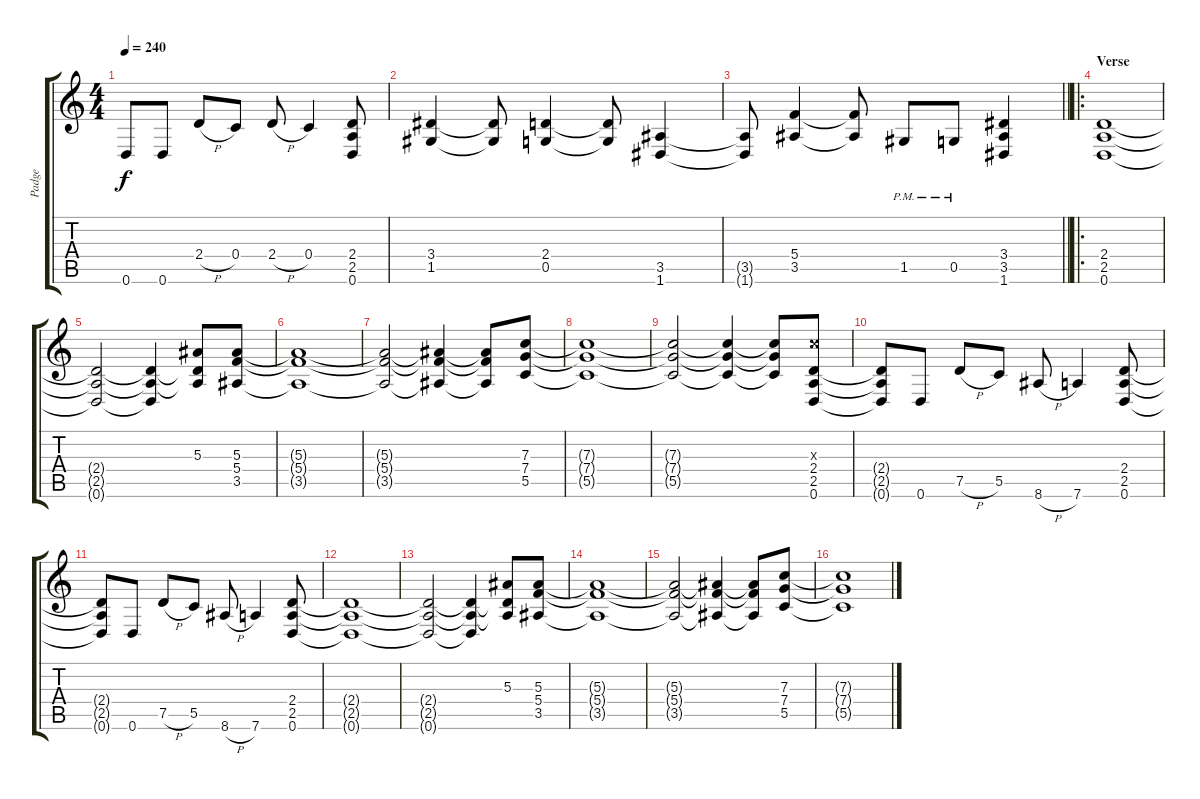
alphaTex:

\track ("Padge" "Padge") {instrument distortionguitar}
\staff {score tabs}
\tuning (D4 A3 F3 C3 G2 D2) {hide}
\ts (4 4)
\tempo 240
\clef g2
\ks c
0.6{t}.8{dy f} 0.6.8 2.4{h}.8 0.4.8 2.4{h}.8 0.4.4 (2.4 2.5 0.6).8 |
(3.4 1.5).4 (3.4{t} 1.5{t}).8 (2.4 0.5).4 (2.4{t} 0.5{t}).8 (3.5 1.6).4 |
\barLineRight lightlight
(3.5{t} 1.6{t}).8 (5.4 3.5).4 (5.4{t} 3.5{t}).8 1.5{pm}.8 0.5{pm}.8 (3.4 3.5 1.6).4 |
\ro
\section ("" "Verse")
(2.4 2.5 0.6).1 |
(2.4{t} 2.5{t} 0.6{t}).2 (2.4{t} 2.5{t} 0.6{t}).4 (5.3 2.4{t} 2.5{t}).8 (5.3 5.4 3.5).8 |
(5.3{t} 5.4{t} 3.5{t}).1 |
(5.3{t} 5.4{t} 3.5{t}).2 (5.3{t} 5.4{t} 3.5{t}).4 (5.3{t} 5.4{t} 3.5{t}).8 (7.3 7.4 5.5).8 |
(7.3{t} 7.4{t} 5.5{t}).1 |
(7.3{t} 7.4{t} 5.5{t}).2 (7.3{t} 7.4{t} 5.5{t}).4 (7.3{t} 7.4{t} 5.5{t}).8 (7.3{x} 2.4 2.5 0.6).8 |
(2.4{t} 2.5{t} 0.6{t}).8 0.6.8 7.5{h}.8 5.5.8 8.6{h}.8 7.6.4 (2.4 2.5 0.6).8 |
(2.4{t} 2.5{t} 0.6{t}).8 0.6.8 7.5{h}.8 5.5.8 8.6{h}.8 7.6.4 (2.4 2.5 0.6).8 |
(2.4{t} 2.5{t} 0.6{t}).1 |
(2.4{t} 2.5{t} 0.6{t}).2 (2.4{t} 2.5{t} 0.6{t}).4 (5.3 2.4{t} 2.5{t}).8 (5.3 5.4 3.5).8 |
(5.3{t} 5.4{t} 3.5{t}).1 |
(5.3{t} 5.4{t} 3.5{t}).2 (5.3{t} 5.4{t} 3.5{t}).4 (5.3{t} 5.4{t} 3.5{t}).8 (7.3 7.4 5.5).8 |
(7.3{t} 7.4{t} 5.5{t}).1
